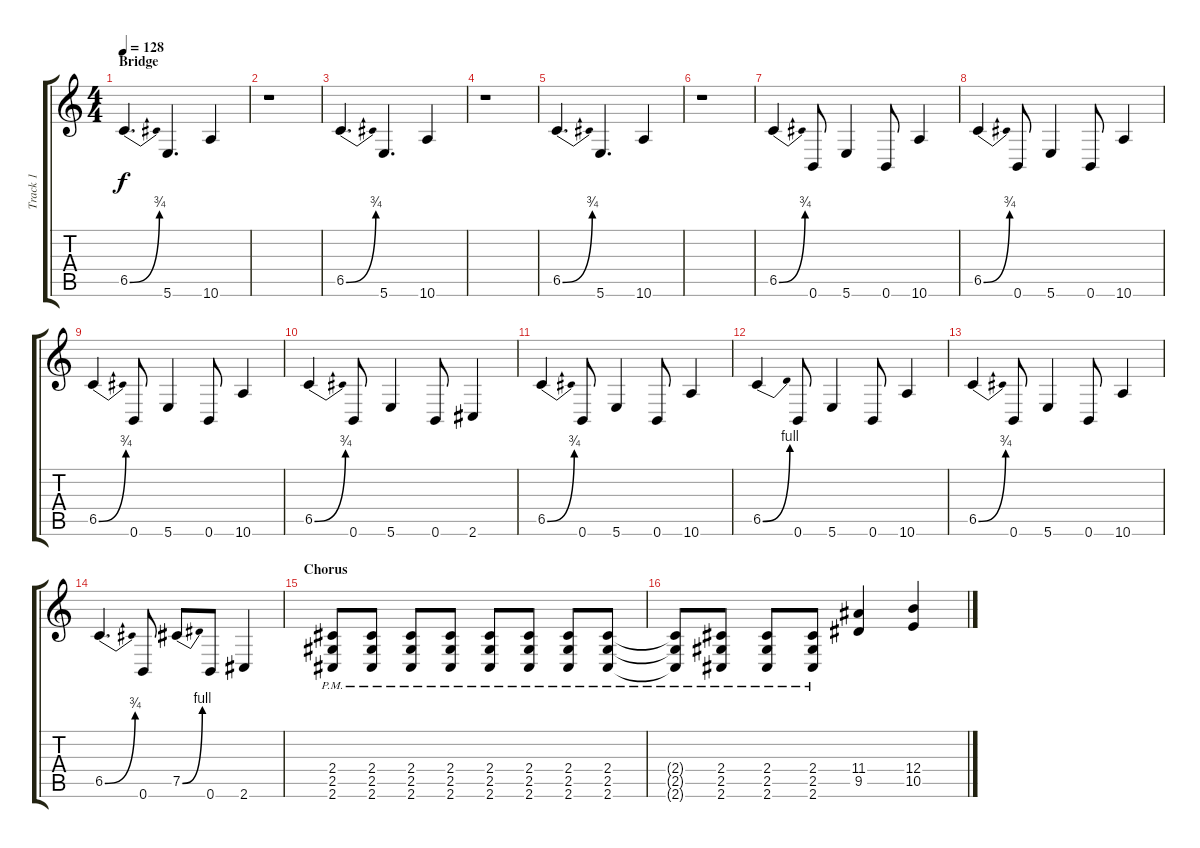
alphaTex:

\track ("Track 1" "Track 1") {instrument distortionguitar}
\staff {score tabs}
\tuning (Db4 Ab3 E3 B2 Gb2 B1) {hide}
\ts (4 4)
\section ("" "Bridge")
\tempo 128
\clef g2
\ks c
6.5{be (bend 0 0 60 3)}.4{d dy f} 5.6.4{d} 10.6.4 |
r.1 |
6.5{be (bend 0 0 60 3)}.4{d} 5.6.4{d} 10.6.4 |
r.1 |
6.5{be (bend 0 0 60 3)}.4{d} 5.6.4{d} 10.6.4 |
r.1 |
6.5{be (bend 0 0 60 3)}.4 0.6.8 5.6.4 0.6.8 10.6.4 |
6.5{be (bend 0 0 60 3)}.4 0.6.8 5.6.4 0.6.8 10.6.4 |
6.5{be (bend 0 0 60 3)}.4 0.6.8 5.6.4 0.6.8 10.6.4 |
6.5{be (bend 0 0 60 3)}.4 0.6.8 5.6.4 0.6.8 2.6.4 |
6.5{be (bend 0 0 60 3)}.4 0.6.8 5.6.4 0.6.8 10.6.4 |
6.5{be (bend 0 0 60 4)}.4 0.6.8 5.6.4 0.6.8 10.6.4 |
6.5{be (bend 0 0 60 3)}.4 0.6.8 5.6.4 0.6.8 10.6.4 |
6.5{be (bend 0 0 60 3)}.4{d} 0.6.8 7.5{be (bend 0 0 60 4)}.8 0.6.8 2.6.4 |
\section ("" "Chorus")
(2.4{pm} 2.5{pm} 2.6{pm}).8 (2.4{pm} 2.5{pm} 2.6{pm}).8 (2.4{pm} 2.5{pm} 2.6{pm}).8 (2.4{pm} 2.5{pm} 2.6{pm}).8 (2.4{pm} 2.5{pm} 2.6{pm}).8 (2.4{pm} 2.5{pm} 2.6{pm}).8 (2.4{pm} 2.5{pm} 2.6{pm}).8 (2.4{pm} 2.5{pm} 2.6{pm}).8 |
(2.4{pm t} 2.5{pm t} 2.6{pm t}).8 (2.4{pm} 2.5{pm} 2.6{pm}).8 (2.4{pm} 2.5{pm} 2.6{pm}).8 (2.4{pm} 2.5{pm} 2.6{pm}).8 (11.4 9.5).4 (12.4 10.5).4
